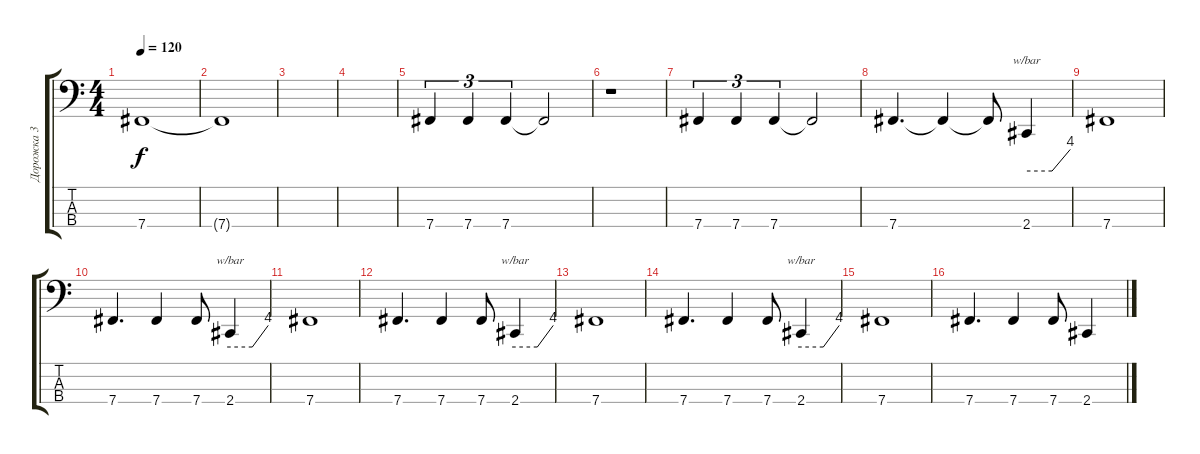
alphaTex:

\track ("Дорожка 3" "Дорожка 3") {instrument electricbasspick}
\staff {score tabs}
\tuning (E2 B1 Gb1 B0) {hide}
\ts (4 4)
\tempo 120
\clef f4
\ks c
7.4.1{dy f} |
7.4{t}.1 |
|
|
7.4.4{tu (3 2)} 7.4.4{tu (3 2)} 7.4.4{tu (3 2)} 7.4{t}.2 |
r.1 |
7.4.4{tu (3 2)} 7.4.4{tu (3 2)} 7.4.4{tu (3 2)} 7.4{t}.2 |
7.4.4{d} 7.4{t}.4 7.4{t}.8 2.4.4{tbe (custom default 0 0 35 0 60 16)} |
7.4.1 |
7.4.4{d} 7.4.4 7.4.8 2.4.4{tbe (custom default 0 0 35 0 60 16)} |
7.4.1 |
7.4.4{d} 7.4.4 7.4.8 2.4.4{tbe (custom default 0 0 35 0 60 16)} |
7.4.1 |
7.4.4{d} 7.4.4 7.4.8 2.4.4{tbe (custom default 0 0 35 0 60 16)} |
7.4.1 |
7.4.4{d} 7.4.4 7.4.8 2.4.4
